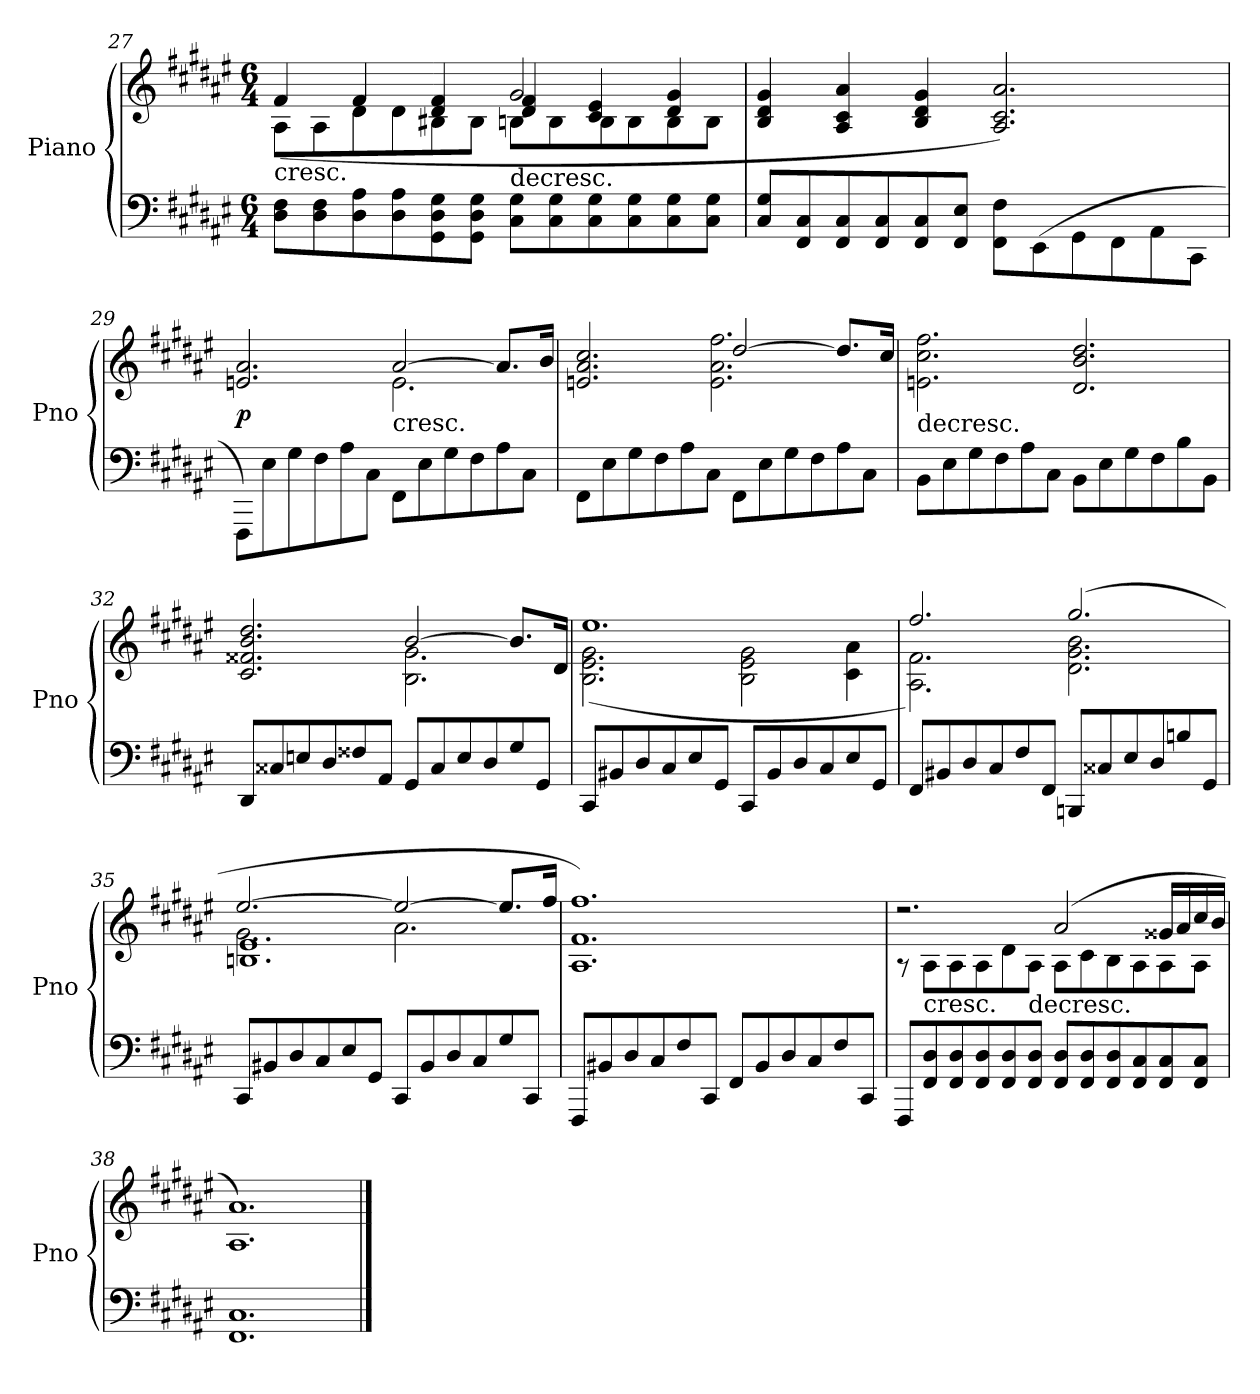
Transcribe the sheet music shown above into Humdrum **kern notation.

**kern	**kern	**dynam
*part1	*part1	*part1
*staff2	*staff1	*staff1/2
*I"Piano	*	*
*I'Pno	*	*
*clefF4	*clefG2	*
*k[f#c#g#d#a#e#]	*k[f#c#g#d#a#e#]	*
*F#:	*F#:	*
*M6/4	*M6/4	*
=27	=27	=27
*	*^	*
*	*	*^	*
!	!LO:TX:c:t=cresc.	!	!	!
8D#\ 8F#\L	2.ryy	(4f#/	8A#\L	.
8D#\ 8F#\	.	.	8A#\	.
8D#\ 8A#\	.	4f#/	8d#\	.
8D#\ 8A#\	.	.	8d#\	.
8GG#\ 8D#\ 8G#\	.	4d#/ 4f#/	8B#X\	.
8GG#\ 8D#\ 8G#\J	.	.	8B#\J	.
!	!LO:TX:c:t=decresc.	!	!	!
8C#\ 8G#\L	2g#/	4d#/ 4f#/	8Bn\L	.
8C#\ 8G#\	.	.	8B\	.
8C#\ 8G#\	.	4c#/ 4e#/	8B\	.
8C#\ 8G#\	.	.	8B\	.
8C#\ 8G#\	4ryy	4d#/ 4g#/	8B\	.
8C#\ 8G#\J	.	.	8B\J	.
*	*v	*v	*v	*
=28	=28	=28
8C#/ 8G#/L	4B/ 4d#/ 4g#/	.
8FF#/ 8C#/	.	.
8FF#/ 8C#/	4A#/ 4c#/ 4a#/	.
8FF#/ 8C#/	.	.
8FF#/ 8C#/	4B/ 4d#/ 4g#/	.
8FF#/ 8E#/J	.	.
8FF#\ 8F#\L	2.A#/ 2.c#/ 2.a#/)	.
(8EE#\	.	.
8GG#\	.	.
8FF#\	.	.
8AA#\	.	.
8CC#\J	.	.
=29	=29	=29
*	*^	*
8FFF#\L)	2.en/ 2.a#/	2.ryy	p
8E#\	.	.	.
8G#\	.	.	.
8F#\	.	.	.
8A#\	.	.	.
8C#\J	.	.	.
!	!LO:TX:c:t=cresc.	!	!
8FF#\L	[2a#/	2.e\	.
8E#\	.	.	.
8G#\	.	.	.
8F#\	.	.	.
8A#\	8.a#/L]	.	.
8C#\J	.	.	.
.	16b/Jk	.	.
=30	=30	=30	=30
8FF#\L	2.en/ 2.a#/ 2.cc#/	2.ryy	.
8E#\	.	.	.
8G#\	.	.	.
8F#\	.	.	.
8A#\	.	.	.
8C#\J	.	.	.
8FF#\L	[2dd#/	2.e\ 2.a#\ 2.ff#\	.
8E#\	.	.	.
8G#\	.	.	.
8F#\	.	.	.
8A#\	8.dd#/L]	.	.
8C#\J	.	.	.
.	16cc#/Jk	.	.
*	*v	*v	*
=31	=31	=31
!	!LO:TX:c:t=decresc.	!
8BB\L	2.en\ 2.cc#\ 2.ff#\	.
8E#\	.	.
8G#\	.	.
8F#\	.	.
8A#\	.	.
8C#\J	.	.
8BB\L	2.d#/ 2.b/ 2.dd#/	.
8E#\	.	.
8G#\	.	.
8F#\	.	.
8B\	.	.
8BB\J	.	.
=32	=32	=32
*	*^	*
8DD#/L	2.c#/ 2.f##X/ 2.b/ 2.dd#/	2.ryy	.
8C##X/	.	.	.
8En/	.	.	.
8D#/	.	.	.
8F##X/	.	.	.
8AA#/J	.	.	.
8GG#/L	[2b/	2.B\ 2.g#\	.
8C##/	.	.	.
8E/	.	.	.
8D#/	.	.	.
8G#/	8.b/L]	.	.
8GG#/J	.	.	.
.	16d#/Jk	.	.
=33	=33	=33	=33
8CC#/L	1.ee#	(2.B\ 2.e#\ 2.g#\	.
8BB#X/	.	.	.
8D#/	.	.	.
8C#/	.	.	.
8E#/	.	.	.
8GG#/J	.	.	.
8CC#/L	.	2B\ 2e#\ 2g#\	.
8BB#/	.	.	.
8D#/	.	.	.
8C#/	.	.	.
8E#/	.	4c#\ 4a#\	.
8GG#/J	.	.	.
=34	=34	=34	=34
8FF#/L	2.ff#/	2.A#\ 2.f#\)	.
8BB#X/	.	.	.
8D#/	.	.	.
8C#/	.	.	.
8F#/	.	.	.
8FF#/J	.	.	.
8BBBn/L	(2.gg#/	2.d#\ 2.g#\ 2.b\	.
8C##X/	.	.	.
8E#/	.	.	.
8D#/	.	.	.
8Bn/	.	.	.
8GG#/J	.	.	.
=35	=35	=35	=35
*	*	*^	*
8CC#/L	[2.ee#/	2.g#\	1.Bn 1.e#	.
8BB#X/	.	.	.	.
8D#/	.	.	.	.
8C#/	.	.	.	.
8E#/	.	.	.	.
8GG#/J	.	.	.	.
8CC#/L	2ee#/_	2.a#\	.	.
8BB#/	.	.	.	.
8D#/	.	.	.	.
8C#/	.	.	.	.
8G#/	8.ee#/L]	.	.	.
8CC#/J	.	.	.	.
.	16ff#/Jk	.	.	.
*	*v	*v	*v	*
=36	=36	=36
8FFF#/L	1.A# 1.f# 1.ff#)	.
8BB#X/	.	.
8D#/	.	.
8C#/	.	.
8F#/	.	.
8CC#/J	.	.
8FF#/L	.	.
8BB#/	.	.
8D#/	.	.
8C#/	.	.
8F#/	.	.
8CC#/J	.	.
=37	=37	=37
*	*^	*
8FFF#/L	2.r	8r	.
!	!	!LO:TX:c:t=cresc.	!
8FF#/ 8D#/	.	8A#\L	.
8FF#/ 8D#/	.	8A#\	.
8FF#/ 8D#/	.	8A#\	.
8FF#/ 8D#/	.	8d#\	.
!	!	!LO:TX:c:t=decresc.	!
8FF#/ 8D#/J	.	8A#\J	.
8FF#/ 8D#/L	(2a#/	8A#\L	.
8FF#/ 8D#/	.	8c#\	.
8FF#/ 8D#/	.	8B\	.
8FF#/ 8C#/	.	8A#\	.
8FF#/ 8C#/	16g##X/LL	8A#\	.
.	16a#/	.	.
8FF#/ 8C#/J	16cc#/	8A#\J	.
.	16b/JJ	.	.
*	*v	*v	*
=38	=38	=38
1.FF# 1.C#	1.A# 1.a#)	.
==	==	==
*-	*-	*-
